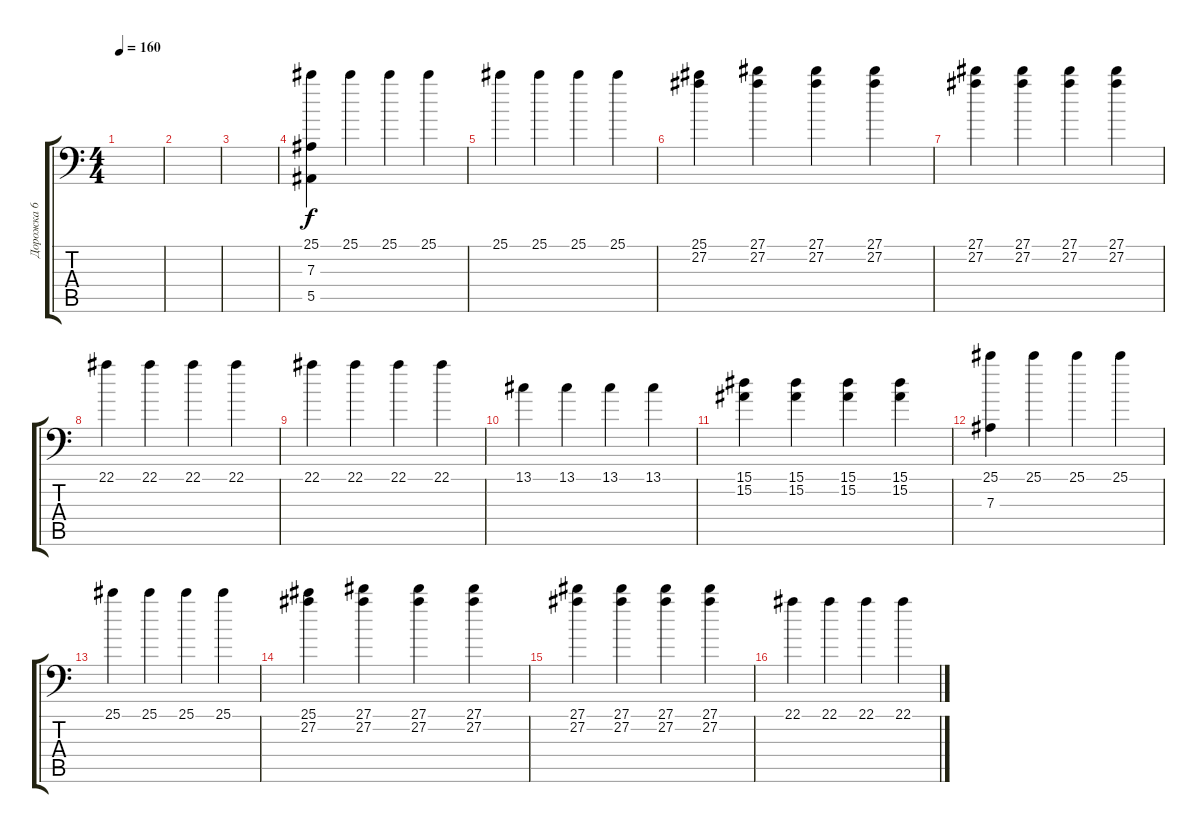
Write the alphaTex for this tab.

\track ("Дорожка 6" "Дорожка 6") {instrument acousticgrandpiano}
\staff {score tabs}
\tuning (C4 G3 Eb3 Bb2 F2 Bb1) {hide}
\ts (4 4)
\tempo 160
\clef f4
\ks c
|
|
|
(25.1 7.3 5.5).4 25.1.4 25.1.4 25.1.4 |
25.1.4 25.1.4 25.1.4 25.1.4 |
(25.1 27.2).4 (27.1 27.2).4 (27.1 27.2).4 (27.1 27.2).4 |
(27.1 27.2).4 (27.1 27.2).4 (27.1 27.2).4 (27.1 27.2).4 |
22.1.4 22.1.4 22.1.4 22.1.4 |
22.1.4 22.1.4 22.1.4 22.1.4 |
13.1.4 13.1.4 13.1.4 13.1.4 |
(15.1 15.2).4 (15.1 15.2).4 (15.1 15.2).4 (15.1 15.2).4 |
(25.1 7.3).4 25.1.4 25.1.4 25.1.4 |
25.1.4 25.1.4 25.1.4 25.1.4 |
(25.1 27.2).4 (27.1 27.2).4 (27.1 27.2).4 (27.1 27.2).4 |
(27.1 27.2).4 (27.1 27.2).4 (27.1 27.2).4 (27.1 27.2).4 |
22.1.4 22.1.4 22.1.4 22.1.4
